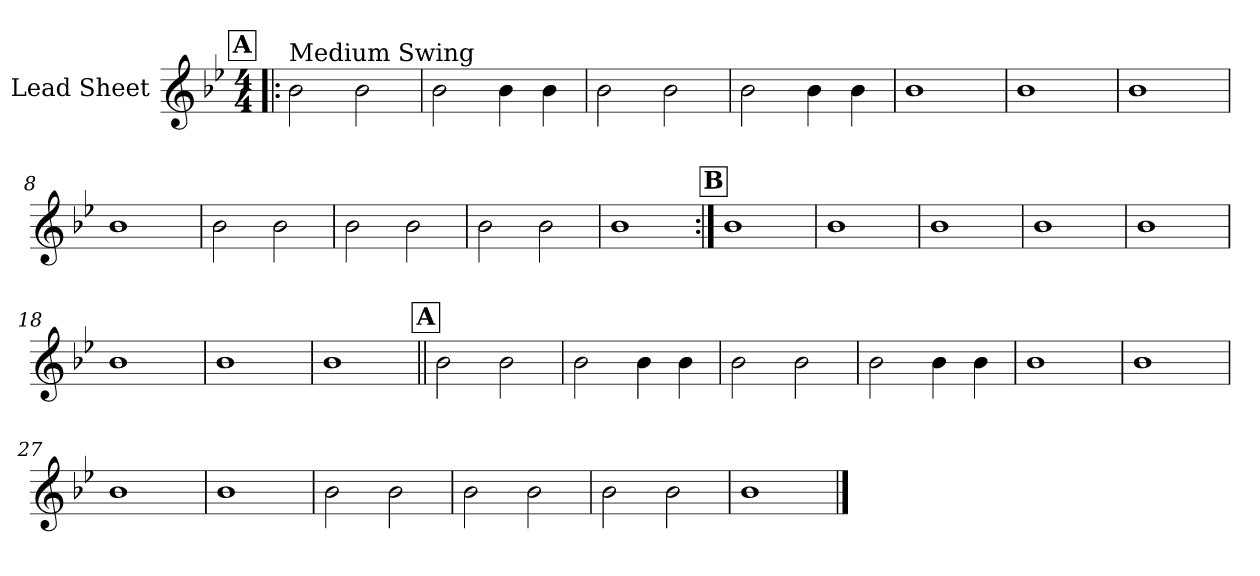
**kern
*part1
*staff1
*I"Lead Sheet
*clefG2
*k[b-e-]
*B-:
*M4/4
!!LO:REH:place=s1:a:fs=14:t=A
=1!|:
!LO:TX:a:t=Medium Swing
2b-\
2b-\
=2
2b-\
4b-\
4b-\
=3
2b-\
2b-\
=4
2b-\
4b-\
4b-\
!!LO:LB:g=z
=5
1b-
=6
1b-
=7
1b-
=8
1b-
!!LO:LB:g=z
=9
2b-\
2b-\
=10
2b-\
2b-\
=11
2b-\
2b-\
=12
1b-
!!LO:LB:g=z
!!LO:REH:place=s1:a:fs=14:t=B
=13:|!
1b-
=14
1b-
=15
1b-
=16
1b-
!!LO:LB:g=z
=17
1b-
=18
1b-
=19
1b-
=20
1b-
!!LO:LB:g=z
!!LO:REH:place=s1:a:fs=14:t=A
=21||
2b-\
2b-\
=22
2b-\
4b-\
4b-\
=23
2b-\
2b-\
=24
2b-\
4b-\
4b-\
!!LO:LB:g=z
=25
1b-
=26
1b-
=27
1b-
=28
1b-
!!LO:LB:g=z
=29
2b-\
2b-\
=30
2b-\
2b-\
=31
2b-\
2b-\
=32
1b-
==
*-
